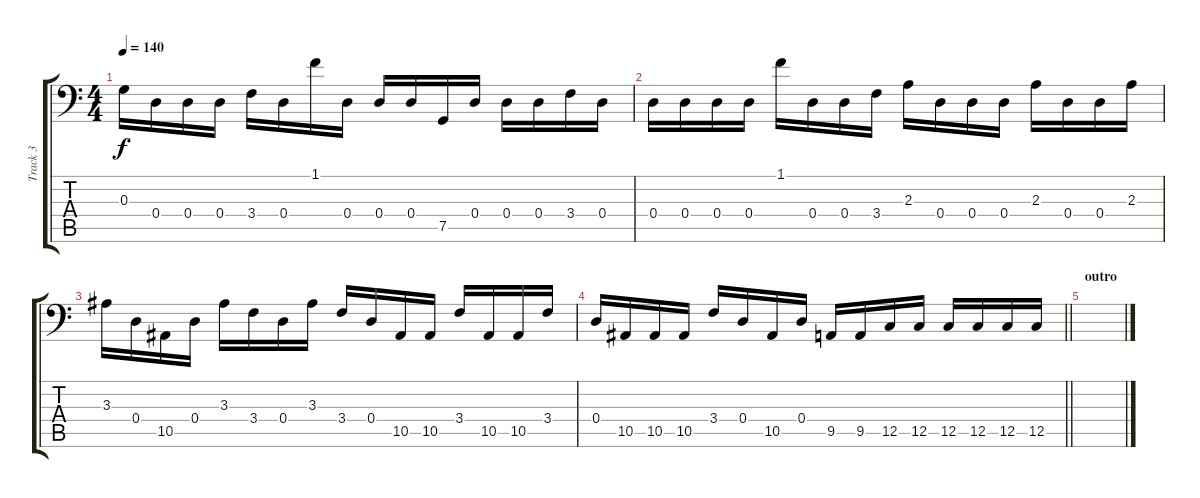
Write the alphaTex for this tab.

\track ("Track 3" "Track 3") {instrument lead1square}
\staff {score tabs}
\tuning (E4 B3 G3 D3 C2 C1 Db-1) {hide}
\ts (4 4)
\tempo 140
\clef f4
\ks c
0.3.16{dy f} 0.4.16 0.4.16 0.4.16 3.4.16 0.4.16 1.1.16 0.4.16 0.4.16 0.4.16 7.5.16 0.4.16 0.4.16 0.4.16 3.4.16 0.4.16 |
0.4.16 0.4.16 0.4.16 0.4.16 1.1.16 0.4.16 0.4.16 3.4.16 2.3.16 0.4.16 0.4.16 0.4.16 2.3.16 0.4.16 0.4.16 2.3.16 |
3.3.16 0.4.16 10.5.16 0.4.16 3.3.16 3.4.16 0.4.16 3.3.16 3.4.16 0.4.16 10.5.16 10.5.16 3.4.16 10.5.16 10.5.16 3.4.16 |
\barLineRight lightlight
0.4.16 10.5.16 10.5.16 10.5.16 3.4.16 0.4.16 10.5.16 0.4.16 9.5.16 9.5.16 12.5.16 12.5.16 12.5.16 12.5.16 12.5.16 12.5.16 |
\section ("" "outro")
